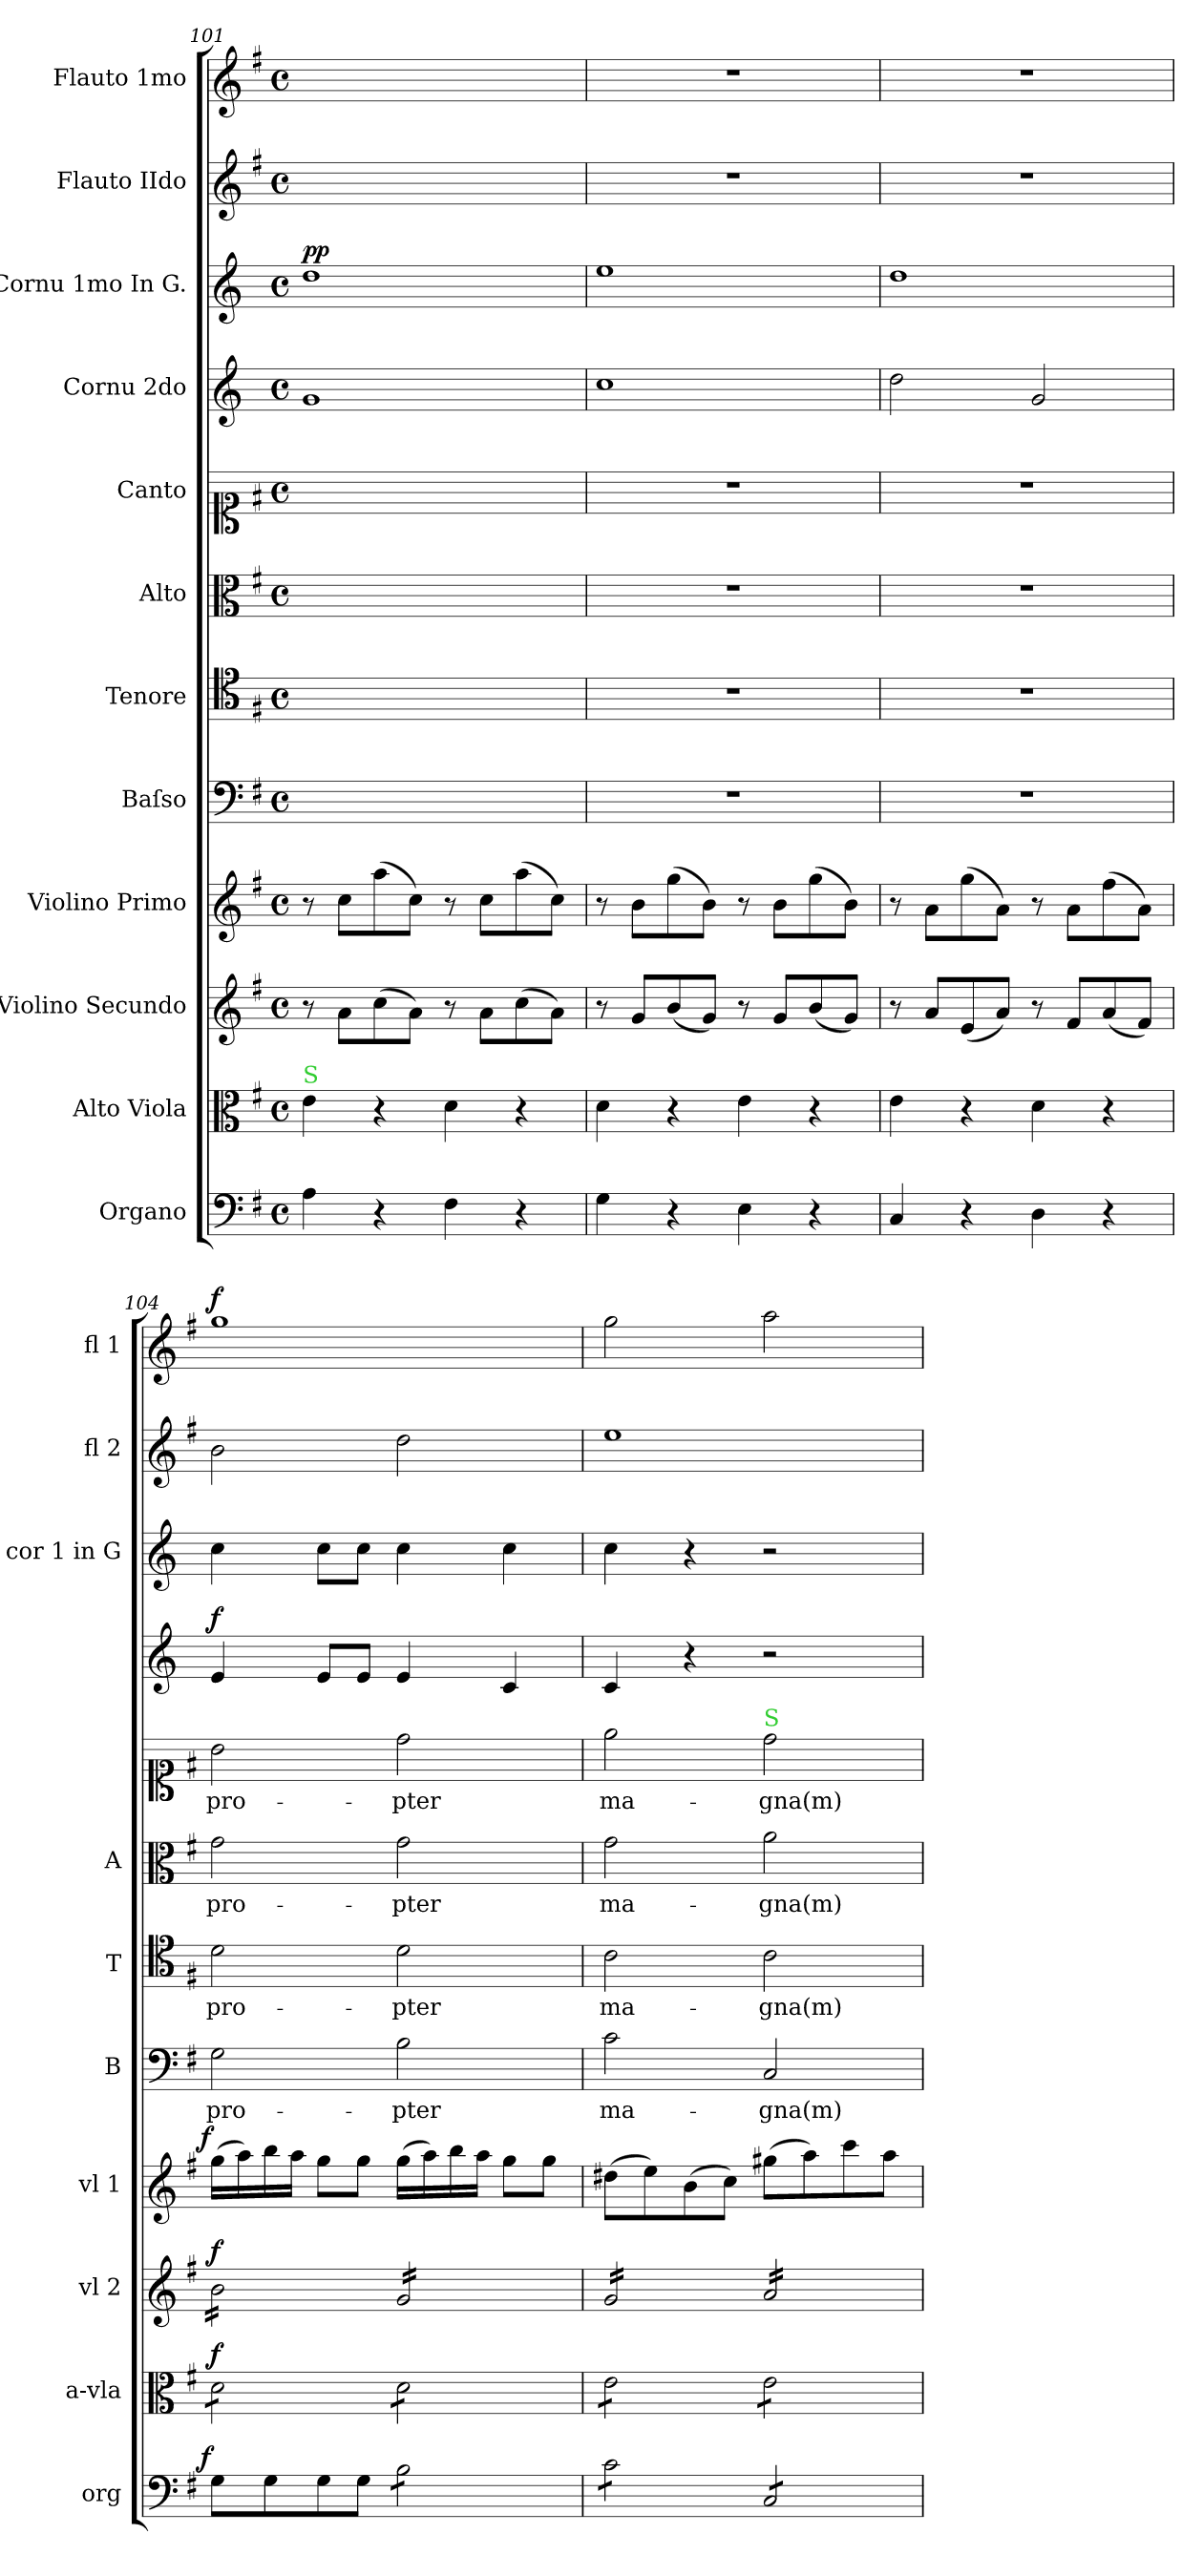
**kern	**dynam	**kern	**dynam	**kern	**dynam	**kern	**dynam	**kern	**text	**kern	**text	**kern	**text	**kern	**text	**kern	**dynam	**kern	**dynam	**kern	**kern	**dynam
*part12	*part12	*part11	*part11	*part10	*part10	*part9	*part9	*part8	*part8	*part7	*part7	*part6	*part6	*part5	*part5	*part4	*part4	*part3	*part3	*part2	*part1	*part1
*staff12	*staff12	*staff11	*staff11	*staff10	*staff10	*staff9	*staff9	*staff8	*staff8	*staff7	*staff7	*staff6	*staff6	*staff5	*staff5	*staff4	*staff4	*staff3	*staff3	*staff2	*staff1	*staff1
*I"Organo	*	*I"Alto Viola	*	*I"Violino Secundo	*	*I"Violino Primo	*	*I"Baſso	*	*I"Tenore	*	*I"Alto	*	*I"Canto	*	*I"Cornu 2do	*	*I"Cornu 1mo In G.	*	*I"Flauto IIdo	*I"Flauto 1mo	*
*I'org	*	*I'a-vla	*	*I'vl 2	*	*I'vl 1	*	*I'B	*	*I'T	*	*I'A	*	*	*	*	*	*I'cor 1 in G	*	*I'fl 2	*I'fl 1	*
*clefF4	*	*clefC3	*	*clefG2	*	*clefG2	*	*clefF4	*	*clefC4	*	*clefC3	*	*clefC1	*	*clefG2	*	*clefG2	*	*clefG2	*clefG2	*
*	*	*	*	*	*	*	*	*	*	*	*	*	*	*	*	*ITrd3c5	*	*ITrd3c5	*	*	*	*
*k[f#]	*	*k[f#]	*	*k[f#]	*	*k[f#]	*	*k[f#]	*	*k[f#]	*	*k[f#]	*	*k[f#]	*	*k[f#]	*	*k[f#]	*	*k[f#]	*k[f#]	*
*G:	*	*G:	*	*G:	*	*G:	*	*G:	*	*G:	*	*G:	*	*G:	*	*G:	*	*G:	*	*G:	*G:	*
*M4/4	*	*M4/4	*	*M4/4	*	*M4/4	*	*M4/4	*	*M4/4	*	*M4/4	*	*M4/4	*	*M4/4	*	*M4/4	*	*M4/4	*M4/4	*
*met(c)	*	*met(c)	*	*met(c)	*	*met(c)	*	*met(c)	*	*met(c)	*	*met(c)	*	*met(c)	*	*met(c)	*	*met(c)	*	*met(c)	*met(c)	*
=101	=101	=101	=101	=101	=101	=101	=101	=101	=101	=101	=101	=101	=101	=101	=101	=101	=101	=101	=101	=101	=101	=101
!	!	!LO:TX:a:color=limegreen:t=S	!	!	!	!	!	!	!	!	!	!	!	!	!	!	!	!	!	!	!	!
!	!	!	!	!	!	!	!	!	!	!	!	!	!	!	!	!	!	!	!LO:DY:a	!	!	!
4A\	.	4e\	.	8r	.	8r	.	1ryy	.	1ryy	.	1ryy	.	1ryy	.	1d	.	1a	pp	1ryy	1ryy	.
.	.	.	.	8a\L	.	8cc\L	.	.	.	.	.	.	.	.	.	.	.	.	.	.	.	.
4r	.	4r	.	(8cc\	.	(8aa\	.	.	.	.	.	.	.	.	.	.	.	.	.	.	.	.
.	.	.	.	8a\J)	.	8cc\J)	.	.	.	.	.	.	.	.	.	.	.	.	.	.	.	.
4F#\	.	4d\	.	8r	.	8r	.	.	.	.	.	.	.	.	.	.	.	.	.	.	.	.
.	.	.	.	8a\L	.	8cc\L	.	.	.	.	.	.	.	.	.	.	.	.	.	.	.	.
4r	.	4r	.	(8cc\	.	(8aa\	.	.	.	.	.	.	.	.	.	.	.	.	.	.	.	.
.	.	.	.	8a\J)	.	8cc\J)	.	.	.	.	.	.	.	.	.	.	.	.	.	.	.	.
=102	=102	=102	=102	=102	=102	=102	=102	=102	=102	=102	=102	=102	=102	=102	=102	=102	=102	=102	=102	=102	=102	=102
4G\	.	4d\	.	8r	.	8r	.	1r	.	1r	.	1r	.	1r	.	1g	.	1b	.	1r	1r	.
.	.	.	.	8g/L	.	8b\L	.	.	.	.	.	.	.	.	.	.	.	.	.	.	.	.
4r	.	4r	.	(8b/	.	(8gg\	.	.	.	.	.	.	.	.	.	.	.	.	.	.	.	.
.	.	.	.	8g/J)	.	8b\J)	.	.	.	.	.	.	.	.	.	.	.	.	.	.	.	.
4E\	.	4e\	.	8r	.	8r	.	.	.	.	.	.	.	.	.	.	.	.	.	.	.	.
.	.	.	.	8g/L	.	8b\L	.	.	.	.	.	.	.	.	.	.	.	.	.	.	.	.
4r	.	4r	.	(8b/	.	(8gg\	.	.	.	.	.	.	.	.	.	.	.	.	.	.	.	.
.	.	.	.	8g/J)	.	8b\J)	.	.	.	.	.	.	.	.	.	.	.	.	.	.	.	.
=103	=103	=103	=103	=103	=103	=103	=103	=103	=103	=103	=103	=103	=103	=103	=103	=103	=103	=103	=103	=103	=103	=103
4C/	.	4e\	.	8r	.	8r	.	1r	.	1r	.	1r	.	1r	.	2a\	.	1a	.	1r	1r	.
.	.	.	.	8a/L	.	8a\L	.	.	.	.	.	.	.	.	.	.	.	.	.	.	.	.
4r	.	4r	.	(8e/	.	(8gg\	.	.	.	.	.	.	.	.	.	.	.	.	.	.	.	.
.	.	.	.	8a/J)	.	8a\J)	.	.	.	.	.	.	.	.	.	.	.	.	.	.	.	.
4D\	.	4d\	.	8r	.	8r	.	.	.	.	.	.	.	.	.	2d/	.	.	.	.	.	.
.	.	.	.	8f#/L	.	8a\L	.	.	.	.	.	.	.	.	.	.	.	.	.	.	.	.
4r	.	4r	.	(8a/	.	(8ff#\	.	.	.	.	.	.	.	.	.	.	.	.	.	.	.	.
.	.	.	.	8f#/J)	.	8a\J)	.	.	.	.	.	.	.	.	.	.	.	.	.	.	.	.
=104	=104	=104	=104	=104	=104	=104	=104	=104	=104	=104	=104	=104	=104	=104	=104	=104	=104	=104	=104	=104	=104	=104
!	!LO:DY:a:rj	!	!LO:DY:a	!	!LO:DY:a	!	!LO:DY:a:rj	!	!	!	!	!	!	!	!	!	!LO:DY:a	!	!	!	!	!LO:DY:a
*	*	*tremolo	*	*	*	*	*	*	*	*	*	*	*	*	*	*	*	*	*	*	*	*
*	*	*	*	*tremolo	*	*	*	*	*	*	*	*	*	*	*	*	*	*	*	*	*	*
8G\L	f	8d\L	f	16b\LL	f	(16gg\LL	f	2G\	pro-	2d\	pro-	2g\	pro-	2b\	pro-	4B/	f	4g\	.	2b\	1gg	f
.	.	.	.	16b\	.	16aa\)	.	.	.	.	.	.	.	.	.	.	.	.	.	.	.	.
8G\	.	8d\	.	16b\	.	16bb\	.	.	.	.	.	.	.	.	.	.	.	.	.	.	.	.
.	.	.	.	16b\	.	16aa\JJ	.	.	.	.	.	.	.	.	.	.	.	.	.	.	.	.
8G\	.	8d\	.	16b\	.	8gg\L	.	.	.	.	.	.	.	.	.	8B/L	.	8g\L	.	.	.	.
.	.	.	.	16b\	.	.	.	.	.	.	.	.	.	.	.	.	.	.	.	.	.	.
8G\J	.	8d\J	.	16b\	.	8gg\J	.	.	.	.	.	.	.	.	.	8B/J	.	8g\J	.	.	.	.
.	.	.	.	16b\JJ	.	.	.	.	.	.	.	.	.	.	.	.	.	.	.	.	.	.
*tremolo	*	*	*	*	*	*	*	*	*	*	*	*	*	*	*	*	*	*	*	*	*	*
8B\L	.	8d\L	.	16g/LL	.	(16gg\LL	.	2B\	-pter	2d\	-pter	2g\	-pter	2dd\	-pter	4B/	.	4g\	.	2dd\	.	.
.	.	.	.	16g/	.	16aa\)	.	.	.	.	.	.	.	.	.	.	.	.	.	.	.	.
8B\	.	8d\	.	16g/	.	16bb\	.	.	.	.	.	.	.	.	.	.	.	.	.	.	.	.
.	.	.	.	16g/	.	16aa\JJ	.	.	.	.	.	.	.	.	.	.	.	.	.	.	.	.
8B\	.	8d\	.	16g/	.	8gg\L	.	.	.	.	.	.	.	.	.	4G/	.	4g\	.	.	.	.
.	.	.	.	16g/	.	.	.	.	.	.	.	.	.	.	.	.	.	.	.	.	.	.
8B\J	.	8d\J	.	16g/	.	8gg\J	.	.	.	.	.	.	.	.	.	.	.	.	.	.	.	.
.	.	.	.	16g/JJ	.	.	.	.	.	.	.	.	.	.	.	.	.	.	.	.	.	.
=105	=105	=105	=105	=105	=105	=105	=105	=105	=105	=105	=105	=105	=105	=105	=105	=105	=105	=105	=105	=105	=105	=105
8c\L	.	8e\L	.	16g/LL	.	(8dd#X\L	.	2c\	ma-	2c\	ma-	2g\	ma-	2ee\	ma-	4G/	.	4g\	.	1ee	2gg\	.
.	.	.	.	16g/	.	.	.	.	.	.	.	.	.	.	.	.	.	.	.	.	.	.
8c\	.	8e\	.	16g/	.	8ee\)	.	.	.	.	.	.	.	.	.	.	.	.	.	.	.	.
.	.	.	.	16g/	.	.	.	.	.	.	.	.	.	.	.	.	.	.	.	.	.	.
8c\	.	8e\	.	16g/	.	(8b\	.	.	.	.	.	.	.	.	.	4r	.	4r	.	.	.	.
.	.	.	.	16g/	.	.	.	.	.	.	.	.	.	.	.	.	.	.	.	.	.	.
8c\J	.	8e\J	.	16g/	.	8cc\J)	.	.	.	.	.	.	.	.	.	.	.	.	.	.	.	.
.	.	.	.	16g/JJ	.	.	.	.	.	.	.	.	.	.	.	.	.	.	.	.	.	.
!	!	!	!	!	!	!	!	!	!	!	!	!	!	!LO:TX:a:color=limegreen:t=S	!	!	!	!	!	!	!	!
8C/L	.	8e\L	.	16a/LL	.	(8gg#X\L	.	2C/	-gna(m)	2c\	-gna(m)	2a\	-gna(m)	2dd\	-gna(m)	2r	.	2r	.	.	2aa\	.
.	.	.	.	16a/	.	.	.	.	.	.	.	.	.	.	.	.	.	.	.	.	.	.
8C/	.	8e\	.	16a/	.	8aa\)	.	.	.	.	.	.	.	.	.	.	.	.	.	.	.	.
.	.	.	.	16a/	.	.	.	.	.	.	.	.	.	.	.	.	.	.	.	.	.	.
8C/	.	8e\	.	16a/	.	8ccc\	.	.	.	.	.	.	.	.	.	.	.	.	.	.	.	.
.	.	.	.	16a/	.	.	.	.	.	.	.	.	.	.	.	.	.	.	.	.	.	.
8C/J	.	8e\J	.	16a/	.	8aa\J	.	.	.	.	.	.	.	.	.	.	.	.	.	.	.	.
*	*	*Xtremolo	*	*	*	*	*	*	*	*	*	*	*	*	*	*	*	*	*	*	*	*
*Xtremolo	*	*	*	*	*	*	*	*	*	*	*	*	*	*	*	*	*	*	*	*	*	*
.	.	.	.	16a/JJ	.	.	.	.	.	.	.	.	.	.	.	.	.	.	.	.	.	.
*	*	*	*	*Xtremolo	*	*	*	*	*	*	*	*	*	*	*	*	*	*	*	*	*	*
=	=	=	=	=	=	=	=	=	=	=	=	=	=	=	=	=	=	=	=	=	=	=
*-	*-	*-	*-	*-	*-	*-	*-	*-	*-	*-	*-	*-	*-	*-	*-	*-	*-	*-	*-	*-	*-	*-
